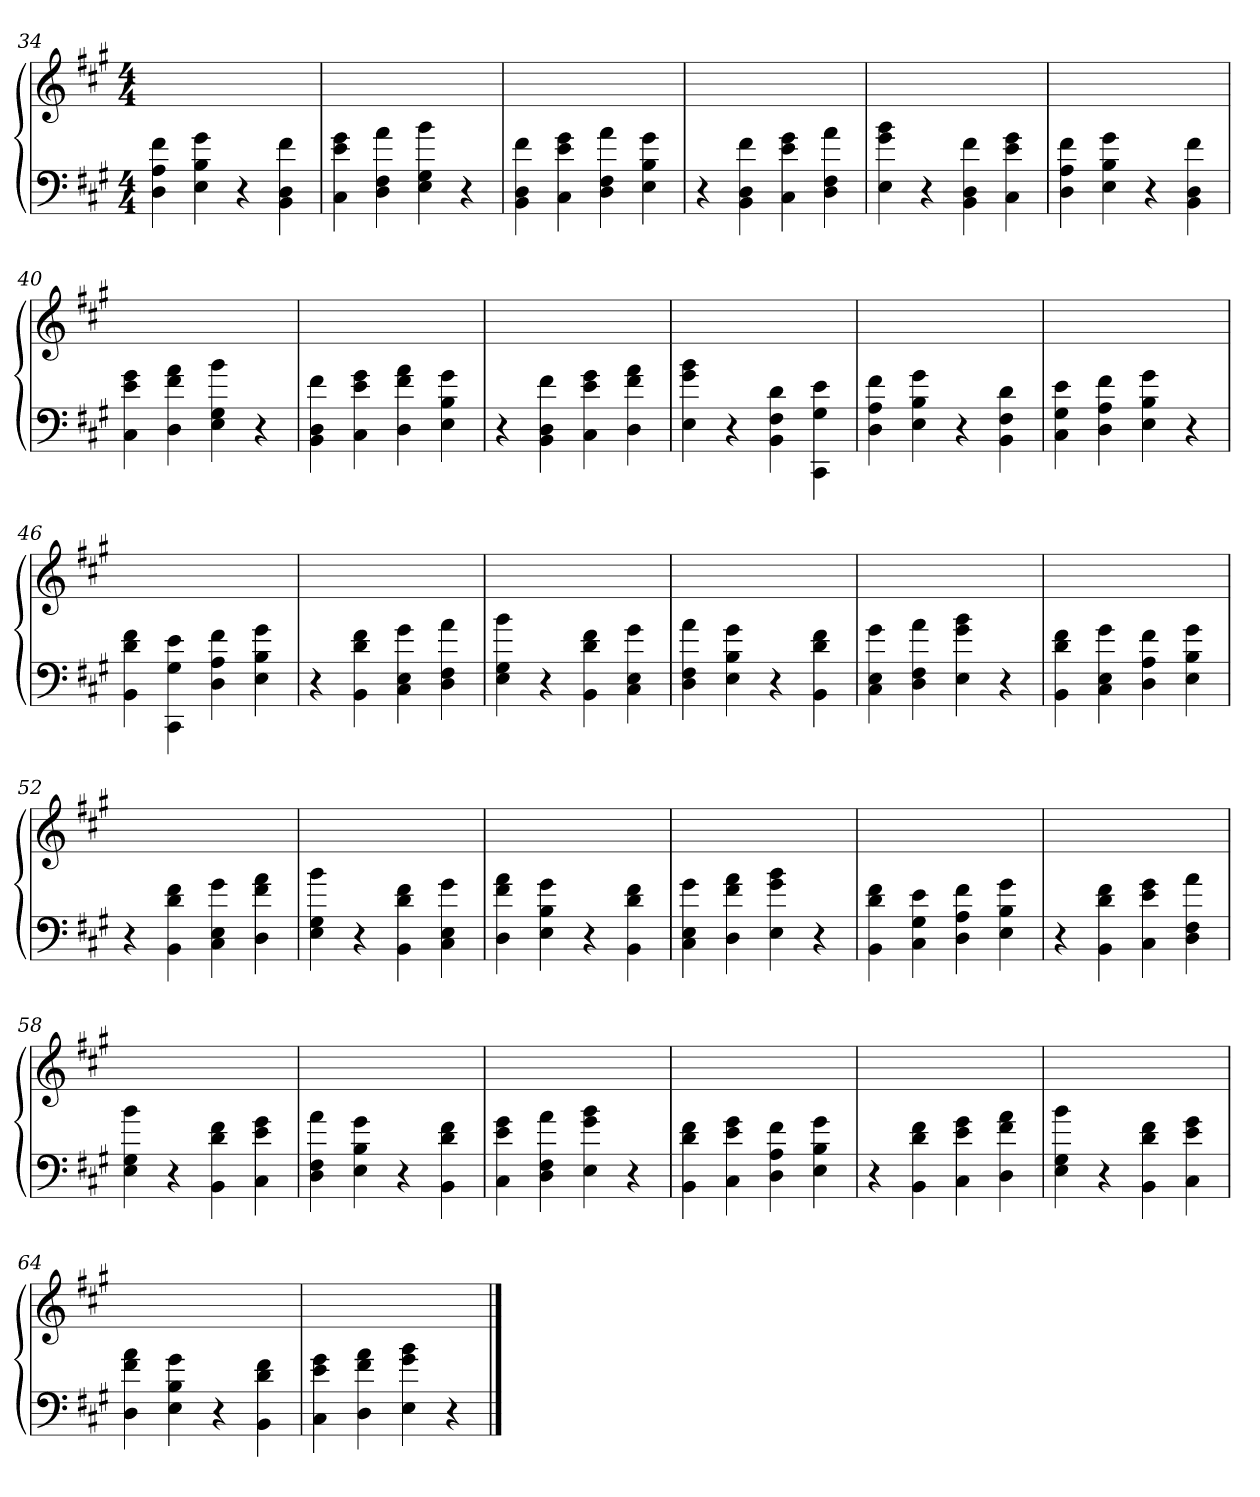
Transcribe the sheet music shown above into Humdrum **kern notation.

**kern	**kern
*part2	*part1
*staff2	*staff1
*clefF4	*clefG2
*k[f#c#g#]	*k[f#c#g#]
*A:	*A:
*M4/4	*M4/4
=34	=34
4D 4A 4f#	1ryy
4E 4B 4g#	.
4r	.
4BB 4D 4f#	.
=35	=35
4C# 4e 4g#	1ryy
4D 4F# 4a	.
4E 4G# 4b	.
4r	.
=36	=36
4BB 4D 4f#	1ryy
4C# 4e 4g#	.
4D 4F# 4a	.
4E 4B 4g#	.
=37	=37
4r	1ryy
4BB 4D 4f#	.
4C# 4e 4g#	.
4D 4F# 4a	.
=38	=38
4E 4g# 4b	1ryy
4r	.
4BB 4D 4f#	.
4C# 4e 4g#	.
=39	=39
4D 4A 4f#	1ryy
4E 4B 4g#	.
4r	.
4BB 4D 4f#	.
=40	=40
4C# 4e 4g#	1ryy
4D 4f# 4a	.
4E 4G# 4b	.
4r	.
=41	=41
4BB 4D 4f#	1ryy
4C# 4e 4g#	.
4D 4f# 4a	.
4E 4B 4g#	.
=42	=42
4r	1ryy
4BB 4D 4f#	.
4C# 4e 4g#	.
4D 4f# 4a	.
=43	=43
4E 4g# 4b	1ryy
4r	.
4BB 4F# 4d	.
4CC# 4G# 4e	.
=44	=44
4D 4A 4f#	1ryy
4E 4B 4g#	.
4r	.
4BB 4F# 4d	.
=45	=45
4C# 4G# 4e	1ryy
4D 4A 4f#	.
4E 4B 4g#	.
4r	.
=46	=46
4BB 4d 4f#	1ryy
4CC# 4G# 4e	.
4D 4A 4f#	.
4E 4B 4g#	.
=47	=47
4r	1ryy
4BB 4d 4f#	.
4C# 4E 4g#	.
4D 4F# 4a	.
=48	=48
4E 4G# 4b	1ryy
4r	.
4BB 4d 4f#	.
4C# 4E 4g#	.
=49	=49
4D 4F# 4a	1ryy
4E 4B 4g#	.
4r	.
4BB 4d 4f#	.
=50	=50
4C# 4E 4g#	1ryy
4D 4F# 4a	.
4E 4g# 4b	.
4r	.
=51	=51
4BB 4d 4f#	1ryy
4C# 4E 4g#	.
4D 4A 4f#	.
4E 4B 4g#	.
=52	=52
4r	1ryy
4BB 4d 4f#	.
4C# 4E 4g#	.
4D 4f# 4a	.
=53	=53
4E 4G# 4b	1ryy
4r	.
4BB 4d 4f#	.
4C# 4E 4g#	.
=54	=54
4D 4f# 4a	1ryy
4E 4B 4g#	.
4r	.
4BB 4d 4f#	.
=55	=55
4C# 4E 4g#	1ryy
4D 4f# 4a	.
4E 4g# 4b	.
4r	.
=56	=56
4BB 4d 4f#	1ryy
4C# 4G# 4e	.
4D 4A 4f#	.
4E 4B 4g#	.
=57	=57
4r	1ryy
4BB 4d 4f#	.
4C# 4e 4g#	.
4D 4F# 4a	.
=58	=58
4E 4G# 4b	1ryy
4r	.
4BB 4d 4f#	.
4C# 4e 4g#	.
=59	=59
4D 4F# 4a	1ryy
4E 4B 4g#	.
4r	.
4BB 4d 4f#	.
=60	=60
4C# 4e 4g#	1ryy
4D 4F# 4a	.
4E 4g# 4b	.
4r	.
=61	=61
4BB 4d 4f#	1ryy
4C# 4e 4g#	.
4D 4A 4f#	.
4E 4B 4g#	.
=62	=62
4r	1ryy
4BB 4d 4f#	.
4C# 4e 4g#	.
4D 4f# 4a	.
=63	=63
4E 4G# 4b	1ryy
4r	.
4BB 4d 4f#	.
4C# 4e 4g#	.
=64	=64
4D 4f# 4a	1ryy
4E 4B 4g#	.
4r	.
4BB 4d 4f#	.
=65	=65
4C# 4e 4g#	1ryy
4D 4f# 4a	.
4E 4g# 4b	.
4r	.
==	==
*-	*-
